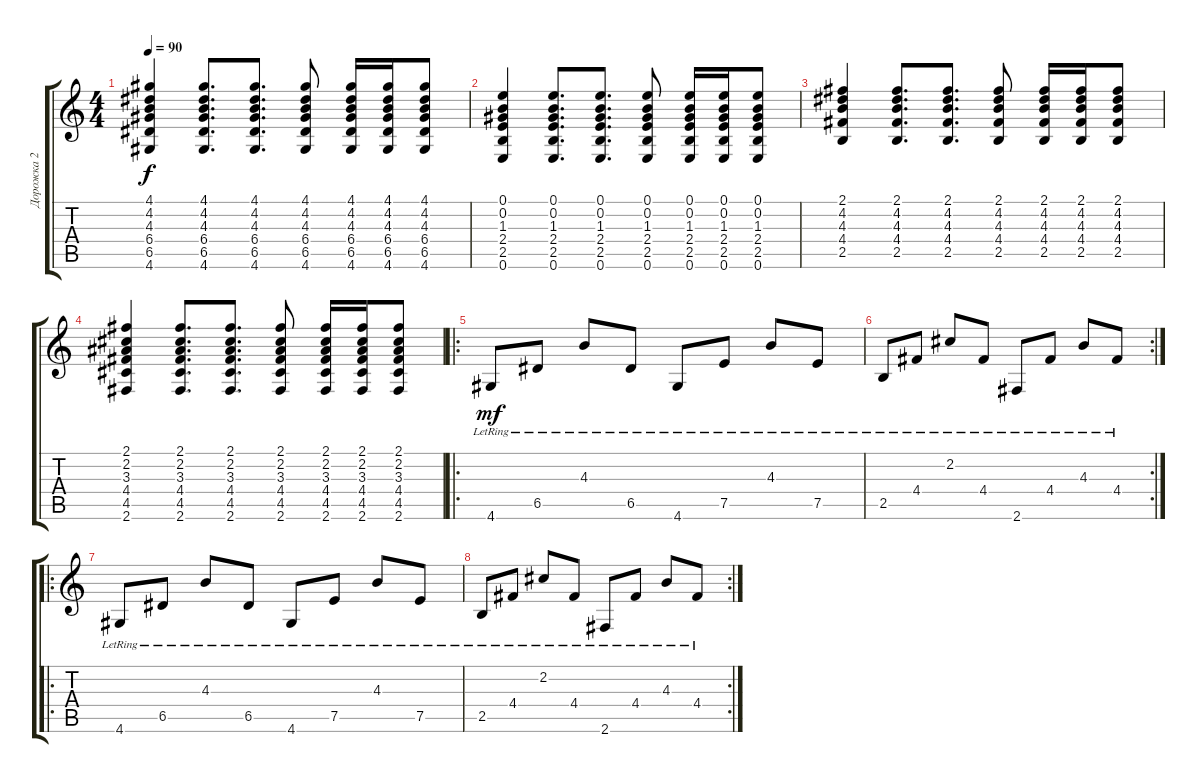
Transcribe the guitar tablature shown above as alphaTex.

\track ("Дорожка 2" "Дорожка 2") {instrument acousticguitarsteel}
\staff {score tabs}
\tuning (E4 B3 G3 D3 A2 E2) {hide}
\ts (4 4)
\tempo 90
\clef g2
\ks c
(4.1 4.2 4.3 6.4 6.5 4.6).4{dy f} (4.1 4.2 4.3 6.4 6.5 4.6).8{d} (4.1 4.2 4.3 6.4 6.5 4.6).8{d} (4.1 4.2 4.3 6.4 6.5 4.6).8 (4.1 4.2 4.3 6.4 6.5 4.6).16 (4.1 4.2 4.3 6.4 6.5 4.6).16 (4.1 4.2 4.3 6.4 6.5 4.6).8 |
(0.1 0.2 1.3 2.4 2.5 0.6).4 (0.1 0.2 1.3 2.4 2.5 0.6).8{d} (0.1 0.2 1.3 2.4 2.5 0.6).8{d} (0.1 0.2 1.3 2.4 2.5 0.6).8 (0.1 0.2 1.3 2.4 2.5 0.6).16 (0.1 0.2 1.3 2.4 2.5 0.6).16 (0.1 0.2 1.3 2.4 2.5 0.6).8 |
(2.1 4.2 4.3 4.4 2.5).4 (2.1 4.2 4.3 4.4 2.5).8{d} (2.1 4.2 4.3 4.4 2.5).8{d} (2.1 4.2 4.3 4.4 2.5).8 (2.1 4.2 4.3 4.4 2.5).16 (2.1 4.2 4.3 4.4 2.5).16 (2.1 4.2 4.3 4.4 2.5).8 |
(2.1 2.2 3.3 4.4 4.5 2.6).4 (2.1 2.2 3.3 4.4 4.5 2.6).8{d} (2.1 2.2 3.3 4.4 4.5 2.6).8{d} (2.1 2.2 3.3 4.4 4.5 2.6).8 (2.1 2.2 3.3 4.4 4.5 2.6).16 (2.1 2.2 3.3 4.4 4.5 2.6).16 (2.1 2.2 3.3 4.4 4.5 2.6).8 |
\ro
4.6{lr}.8{dy mf volume 15} 6.5{lr}.8 4.3{lr}.8 6.5{lr}.8 4.6{lr}.8 7.5{lr}.8 4.3{lr}.8 7.5{lr}.8 |
\rc 2
2.5{lr}.8 4.4{lr}.8 2.2{lr}.8 4.4{lr}.8 2.6{lr}.8 4.4{lr}.8 4.3{lr}.8 4.4{lr}.8 |
\ro
4.6{lr}.8{volume 15} 6.5{lr}.8 4.3{lr}.8 6.5{lr}.8 4.6{lr}.8 7.5{lr}.8 4.3{lr}.8 7.5{lr}.8 |
\rc 2
2.5{lr}.8 4.4{lr}.8 2.2{lr}.8 4.4{lr}.8 2.6{lr}.8 4.4{lr}.8 4.3{lr}.8 4.4{lr}.8
